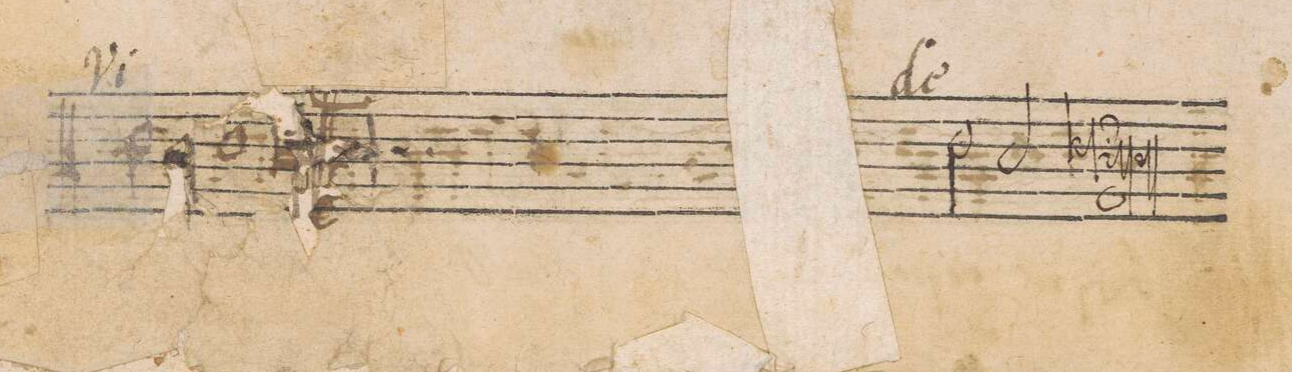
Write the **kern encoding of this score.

**kern	**text
*I"CANTVS	*
*clefC2	*
*k[]	*
*met(C|)	*
*M2/1	*
2e\	.
2d\	.
1e	.
=54-	=54-
0d	.
=-	=-
*-	*-
